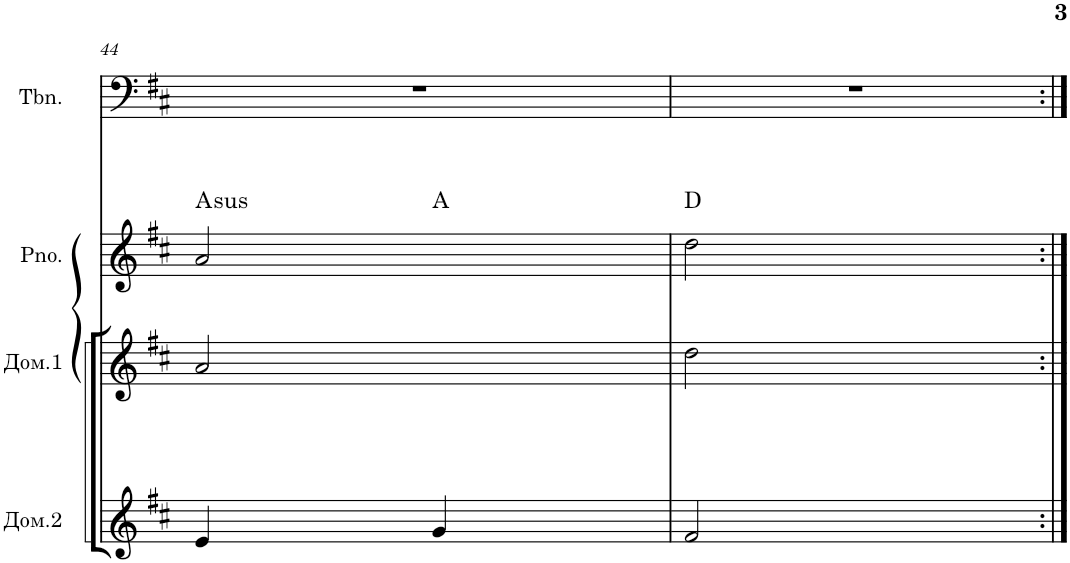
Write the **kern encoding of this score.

**kern	**kern	**kern	**harte	**kern
*part4	*part3	*part2	*part2	*part1
*staff4	*staff3	*staff2	*	*staff1
*I"Домра 2	*I"Домра1	*I"Piano	*	*I"Trombone
*	*	*I'Pno.	*	*I'Tbn.
!!LO:PB:g=z
*clefG2	*clefG2	*clefG2	*	*clefF4
*k[f#c#]	*k[f#c#]	*k[f#c#]	*	*k[f#c#]
*M2/4	*M2/4	*M2/4	*	*M2/4
=44	=44	=44	=44	=44
!	!	!	!LO:H:kt=sus	!
*	*	*^	*	*
4e/	2a/	2a/	4ryy	A:sus4	2r
4g/	.	.	4ryy	A:maj	.
*	*	*v	*v	*	*
=45	=45	=45	=45	=45
2f#/	2dd\	2dd\	D:maj	2r
=:|!	=:|!	=:|!	=:|!	=:|!
*-	*-	*-	*-	*-
